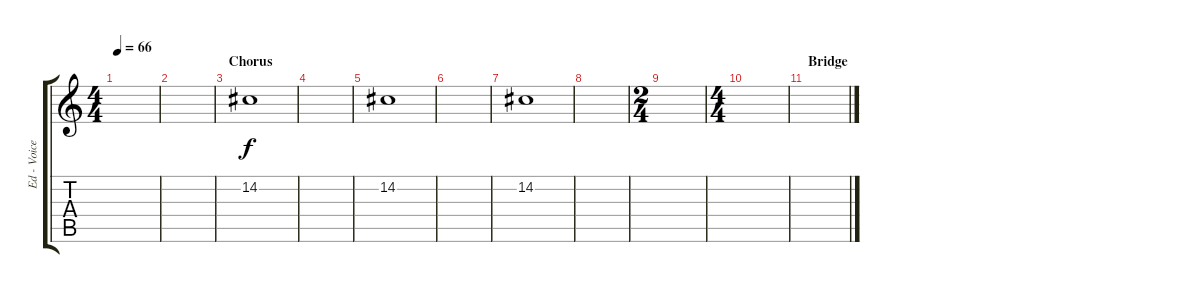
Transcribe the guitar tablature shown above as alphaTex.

\track ("Ed - Voice" "Ed - Voice") {instrument violin}
\staff {score tabs}
\tuning (E4 B3 G3 D3 A2 E2) {hide}
\ts (4 4)
\tempo 66
\clef g2
\ks c
|
|
\section ("" "Chorus")
14.2.1 |
|
14.2.1 |
|
14.2.1 |
|
\ts (2 4)
|
\ts (4 4)
|
\section ("" "Bridge")
